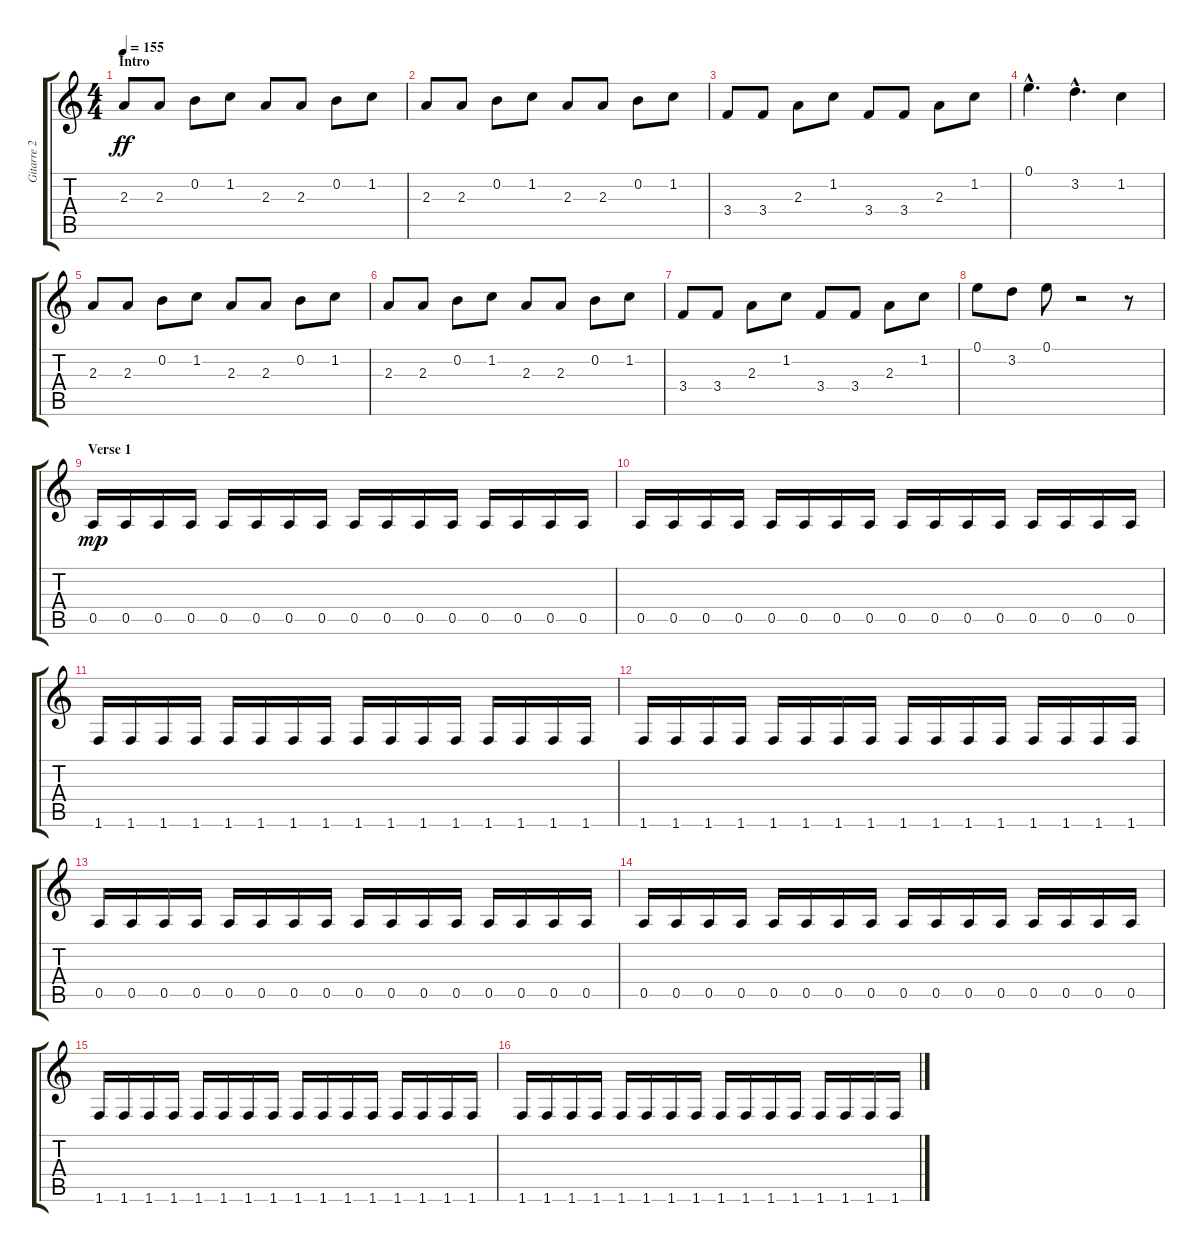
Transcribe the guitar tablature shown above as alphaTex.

\track ("Gitarre 2 - Farin Urlaub" "Gitarre 2 ") {instrument distortionguitar}
\staff {score tabs}
\tuning (E4 B3 G3 D3 A2 E2) {hide}
\ts (4 4)
\section ("" "Intro")
\tempo 155
\clef g2
\ks c
2.3.8{dy ff instrument distortionguitar} 2.3.8 0.2.8 1.2.8 2.3.8 2.3.8 0.2.8 1.2.8 |
2.3.8 2.3.8 0.2.8 1.2.8 2.3.8 2.3.8 0.2.8 1.2.8 |
3.4.8 3.4.8 2.3.8 1.2.8 3.4.8 3.4.8 2.3.8 1.2.8 |
0.1{hac}.4{d} 3.2{hac}.4{d} 1.2.4 |
2.3.8 2.3.8 0.2.8 1.2.8 2.3.8 2.3.8 0.2.8 1.2.8 |
2.3.8 2.3.8 0.2.8 1.2.8 2.3.8 2.3.8 0.2.8 1.2.8 |
3.4.8 3.4.8 2.3.8 1.2.8 3.4.8 3.4.8 2.3.8 1.2.8 |
0.1.8 3.2.8 0.1.8 r.2 r.8 |
\section ("" "Verse 1")
0.5.16{dy mp instrument electricguitarmuted} 0.5.16 0.5.16 0.5.16 0.5.16 0.5.16 0.5.16 0.5.16 0.5.16 0.5.16 0.5.16 0.5.16 0.5.16 0.5.16 0.5.16 0.5.16 |
0.5.16 0.5.16 0.5.16 0.5.16 0.5.16 0.5.16 0.5.16 0.5.16 0.5.16 0.5.16 0.5.16 0.5.16 0.5.16 0.5.16 0.5.16 0.5.16 |
1.6.16 1.6.16 1.6.16 1.6.16 1.6.16 1.6.16 1.6.16 1.6.16 1.6.16 1.6.16 1.6.16 1.6.16 1.6.16 1.6.16 1.6.16 1.6.16 |
1.6.16 1.6.16 1.6.16 1.6.16 1.6.16 1.6.16 1.6.16 1.6.16 1.6.16 1.6.16 1.6.16 1.6.16 1.6.16 1.6.16 1.6.16 1.6.16 |
0.5.16 0.5.16 0.5.16 0.5.16 0.5.16 0.5.16 0.5.16 0.5.16 0.5.16 0.5.16 0.5.16 0.5.16 0.5.16 0.5.16 0.5.16 0.5.16 |
0.5.16 0.5.16 0.5.16 0.5.16 0.5.16 0.5.16 0.5.16 0.5.16 0.5.16 0.5.16 0.5.16 0.5.16 0.5.16 0.5.16 0.5.16 0.5.16 |
1.6.16 1.6.16 1.6.16 1.6.16 1.6.16 1.6.16 1.6.16 1.6.16 1.6.16 1.6.16 1.6.16 1.6.16 1.6.16 1.6.16 1.6.16 1.6.16 |
1.6.16 1.6.16 1.6.16 1.6.16 1.6.16 1.6.16 1.6.16 1.6.16 1.6.16 1.6.16 1.6.16 1.6.16 1.6.16 1.6.16 1.6.16 1.6.16
